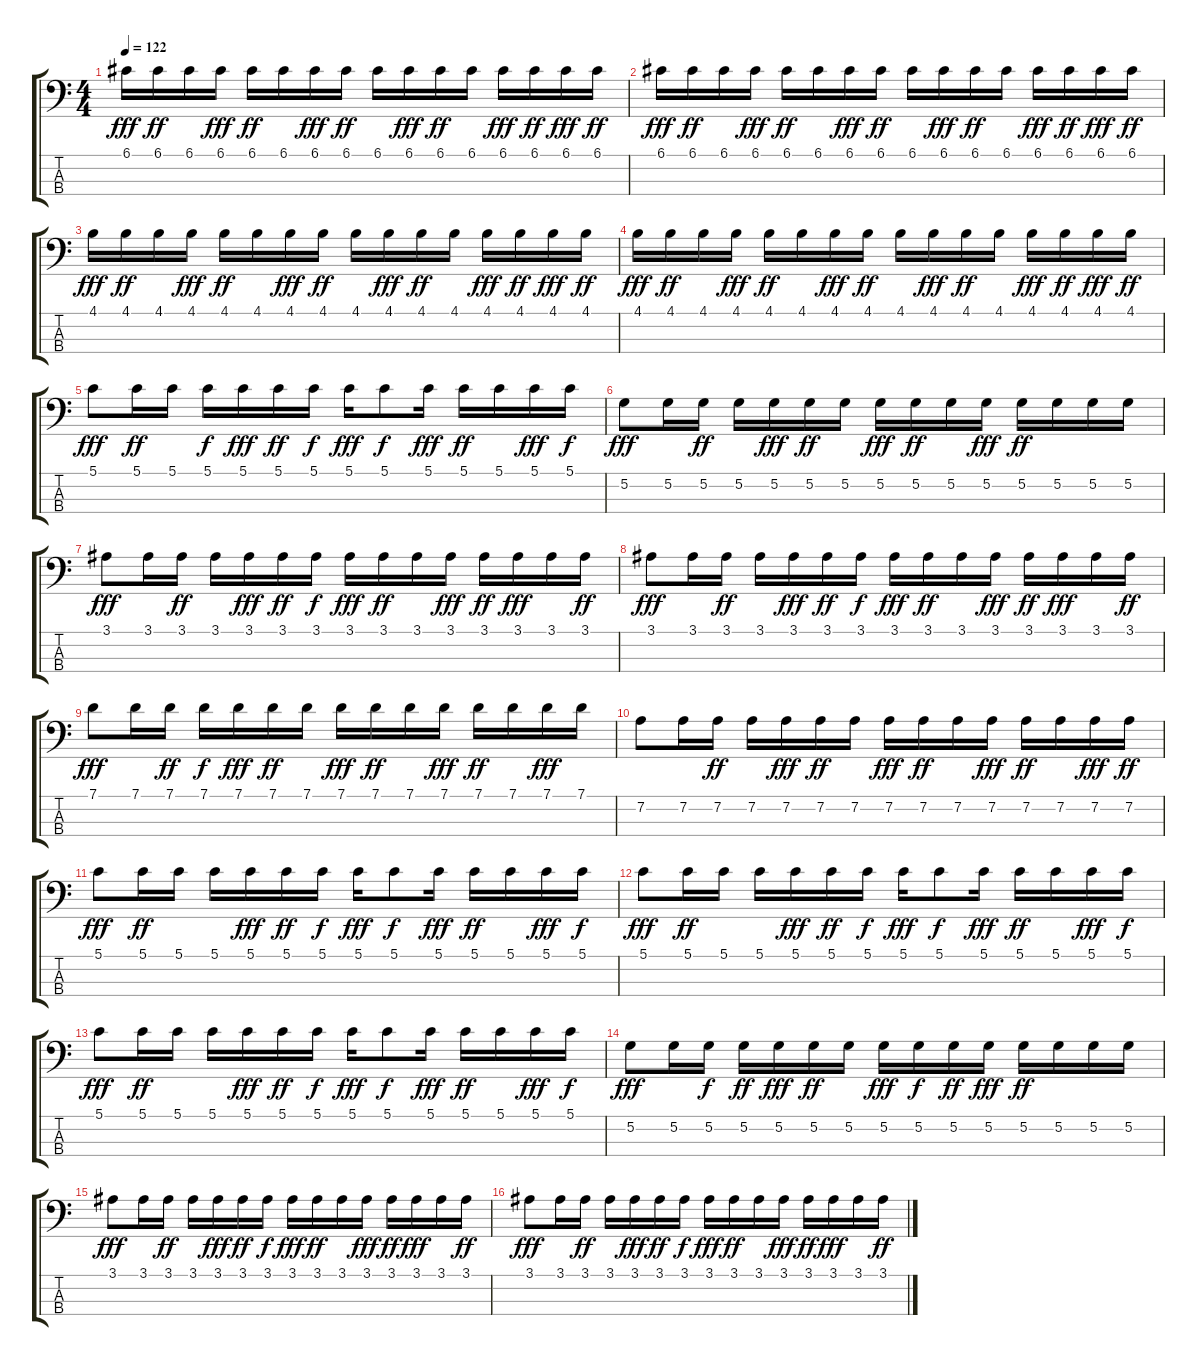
\track "" {instrument synthbass2}
\staff {score tabs}
\tuning (G2 D2 A1 E1) {hide}
\ts (4 4)
\tempo 122
\clef f4
\ks c
6.1.16{dy fff} 6.1.16{dy ff} 6.1.16 6.1.16{dy fff} 6.1.16{dy ff} 6.1.16 6.1.16{dy fff} 6.1.16{dy ff} 6.1.16 6.1.16{dy fff} 6.1.16{dy ff} 6.1.16 6.1.16{dy fff} 6.1.16{dy ff} 6.1.16{dy fff} 6.1.16{dy ff} |
6.1.16{dy fff} 6.1.16{dy ff} 6.1.16 6.1.16{dy fff} 6.1.16{dy ff} 6.1.16 6.1.16{dy fff} 6.1.16{dy ff} 6.1.16 6.1.16{dy fff} 6.1.16{dy ff} 6.1.16 6.1.16{dy fff} 6.1.16{dy ff} 6.1.16{dy fff} 6.1.16{dy ff} |
4.1.16{dy fff} 4.1.16{dy ff} 4.1.16 4.1.16{dy fff} 4.1.16{dy ff} 4.1.16 4.1.16{dy fff} 4.1.16{dy ff} 4.1.16 4.1.16{dy fff} 4.1.16{dy ff} 4.1.16 4.1.16{dy fff} 4.1.16{dy ff} 4.1.16{dy fff} 4.1.16{dy ff} |
4.1.16{dy fff} 4.1.16{dy ff} 4.1.16 4.1.16{dy fff} 4.1.16{dy ff} 4.1.16 4.1.16{dy fff} 4.1.16{dy ff} 4.1.16 4.1.16{dy fff} 4.1.16{dy ff} 4.1.16 4.1.16{dy fff} 4.1.16{dy ff} 4.1.16{dy fff} 4.1.16{dy ff} |
5.1.8{dy fff} 5.1.16{dy ff} 5.1.16 5.1.16{dy f} 5.1.16{dy fff} 5.1.16{dy ff} 5.1.16{dy f} 5.1.16{dy fff} 5.1.8{dy f} 5.1.16{dy fff} 5.1.16{dy ff} 5.1.16 5.1.16{dy fff} 5.1.16{dy f} |
5.2.8{dy fff} 5.2.16 5.2.16{dy ff} 5.2.16 5.2.16{dy fff} 5.2.16{dy ff} 5.2.16 5.2.16{dy fff} 5.2.16{dy ff} 5.2.16 5.2.16{dy fff} 5.2.16{dy ff} 5.2.16 5.2.16 5.2.16 |
3.1.8{dy fff} 3.1.16 3.1.16{dy ff} 3.1.16 3.1.16{dy fff} 3.1.16{dy ff} 3.1.16{dy f} 3.1.16{dy fff} 3.1.16{dy ff} 3.1.16 3.1.16{dy fff} 3.1.16{dy ff} 3.1.16{dy fff} 3.1.16 3.1.16{dy ff} |
3.1.8{dy fff} 3.1.16 3.1.16{dy ff} 3.1.16 3.1.16{dy fff} 3.1.16{dy ff} 3.1.16{dy f} 3.1.16{dy fff} 3.1.16{dy ff} 3.1.16 3.1.16{dy fff} 3.1.16{dy ff} 3.1.16{dy fff} 3.1.16 3.1.16{dy ff} |
7.1.8{dy fff} 7.1.16 7.1.16{dy ff} 7.1.16{dy f} 7.1.16{dy fff} 7.1.16{dy ff} 7.1.16 7.1.16{dy fff} 7.1.16{dy ff} 7.1.16 7.1.16{dy fff} 7.1.16{dy ff} 7.1.16 7.1.16{dy fff} 7.1.16 |
7.2.8 7.2.16 7.2.16{dy ff} 7.2.16 7.2.16{dy fff} 7.2.16{dy ff} 7.2.16 7.2.16{dy fff} 7.2.16{dy ff} 7.2.16 7.2.16{dy fff} 7.2.16{dy ff} 7.2.16 7.2.16{dy fff} 7.2.16{dy ff} |
5.1.8{dy fff} 5.1.16{dy ff} 5.1.16 5.1.16 5.1.16{dy fff} 5.1.16{dy ff} 5.1.16{dy f} 5.1.16{dy fff} 5.1.8{dy f} 5.1.16{dy fff} 5.1.16{dy ff} 5.1.16 5.1.16{dy fff} 5.1.16{dy f} |
5.1.8{dy fff} 5.1.16{dy ff} 5.1.16 5.1.16 5.1.16{dy fff} 5.1.16{dy ff} 5.1.16{dy f} 5.1.16{dy fff} 5.1.8{dy f} 5.1.16{dy fff} 5.1.16{dy ff} 5.1.16 5.1.16{dy fff} 5.1.16{dy f} |
5.1.8{dy fff} 5.1.16{dy ff} 5.1.16 5.1.16 5.1.16{dy fff} 5.1.16{dy ff} 5.1.16{dy f} 5.1.16{dy fff} 5.1.8{dy f} 5.1.16{dy fff} 5.1.16{dy ff} 5.1.16 5.1.16{dy fff} 5.1.16{dy f} |
5.2.8{dy fff} 5.2.16 5.2.16{dy f} 5.2.16{dy ff} 5.2.16{dy fff} 5.2.16{dy ff} 5.2.16 5.2.16{dy fff} 5.2.16{dy f} 5.2.16{dy ff} 5.2.16{dy fff} 5.2.16{dy ff} 5.2.16 5.2.16 5.2.16 |
3.1.8{dy fff} 3.1.16 3.1.16{dy ff} 3.1.16 3.1.16{dy fff} 3.1.16{dy ff} 3.1.16{dy f} 3.1.16{dy fff} 3.1.16{dy ff} 3.1.16 3.1.16{dy fff} 3.1.16{dy ff} 3.1.16{dy fff} 3.1.16 3.1.16{dy ff} |
3.1.8{dy fff} 3.1.16 3.1.16{dy ff} 3.1.16 3.1.16{dy fff} 3.1.16{dy ff} 3.1.16{dy f} 3.1.16{dy fff} 3.1.16{dy ff} 3.1.16 3.1.16{dy fff} 3.1.16{dy ff} 3.1.16{dy fff} 3.1.16 3.1.16{dy ff}
